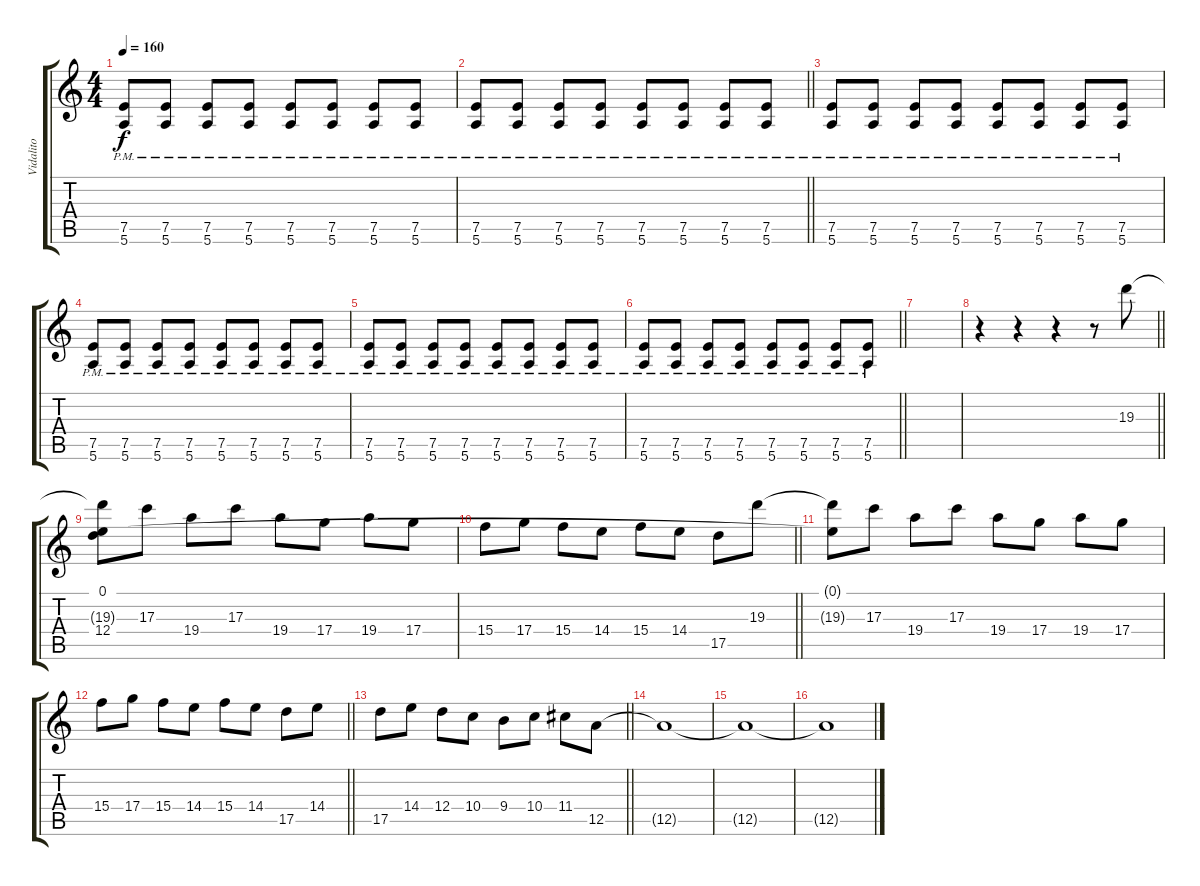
\track ("Vidalito" "Vidalito") {instrument distortionguitar}
\staff {score tabs}
\tuning (E4 B3 G3 D3 A2 E2) {hide}
\ts (4 4)
\tempo 160
\clef g2
\ks c
(7.5{pm} 5.6{pm}).8{dy f} (7.5{pm} 5.6{pm}).8 (7.5{pm} 5.6{pm}).8 (7.5{pm} 5.6{pm}).8 (7.5{pm} 5.6{pm}).8 (7.5{pm} 5.6{pm}).8 (7.5{pm} 5.6{pm}).8 (7.5{pm} 5.6{pm}).8 |
\barLineRight lightlight
(7.5{pm} 5.6{pm}).8 (7.5{pm} 5.6{pm}).8 (7.5{pm} 5.6{pm}).8 (7.5{pm} 5.6{pm}).8 (7.5{pm} 5.6{pm}).8 (7.5{pm} 5.6{pm}).8 (7.5{pm} 5.6{pm}).8 (7.5{pm} 5.6{pm}).8 |
(7.5{pm} 5.6{pm}).8 (7.5{pm} 5.6{pm}).8 (7.5{pm} 5.6{pm}).8 (7.5{pm} 5.6{pm}).8 (7.5{pm} 5.6{pm}).8 (7.5{pm} 5.6{pm}).8 (7.5{pm} 5.6{pm}).8 (7.5{pm} 5.6{pm}).8 |
(7.5{pm} 5.6{pm}).8 (7.5{pm} 5.6{pm}).8 (7.5{pm} 5.6{pm}).8 (7.5{pm} 5.6{pm}).8 (7.5{pm} 5.6{pm}).8 (7.5{pm} 5.6{pm}).8 (7.5{pm} 5.6{pm}).8 (7.5{pm} 5.6{pm}).8 |
(7.5{pm} 5.6{pm}).8 (7.5{pm} 5.6{pm}).8 (7.5{pm} 5.6{pm}).8 (7.5{pm} 5.6{pm}).8 (7.5{pm} 5.6{pm}).8 (7.5{pm} 5.6{pm}).8 (7.5{pm} 5.6{pm}).8 (7.5{pm} 5.6{pm}).8 |
\barLineRight lightlight
(7.5{pm} 5.6{pm}).8 (7.5{pm} 5.6{pm}).8 (7.5{pm} 5.6{pm}).8 (7.5{pm} 5.6{pm}).8 (7.5{pm} 5.6{pm}).8 (7.5{pm} 5.6{pm}).8 (7.5{pm} 5.6{pm}).8 (7.5{pm} 5.6{pm}).8 |
|
\barLineRight lightlight
r.4 r.4 r.4 r.8 19.3.8 |
(0.1 19.3{t} 12.4).8 17.3.8 19.4.8 17.3.8 19.4.8 17.4.8 19.4.8 17.4.8 |
\barLineRight lightlight
15.4.8 17.4.8 15.4.8 14.4.8 15.4.8 14.4.8 17.5.8 19.3.8 |
(0.1{t} 19.3{t}).8 17.3.8 19.4.8 17.3.8 19.4.8 17.4.8 19.4.8 17.4.8 |
\barLineRight lightlight
15.4.8 17.4.8 15.4.8 14.4.8 15.4.8 14.4.8 17.5.8 14.4.8 |
\barLineRight lightlight
17.5.8 14.4.8 12.4.8 10.4.8 9.4.8 10.4.8 11.4.8 12.5.8 |
12.5{t}.1 |
12.5{t}.1 |
12.5{t}.1
